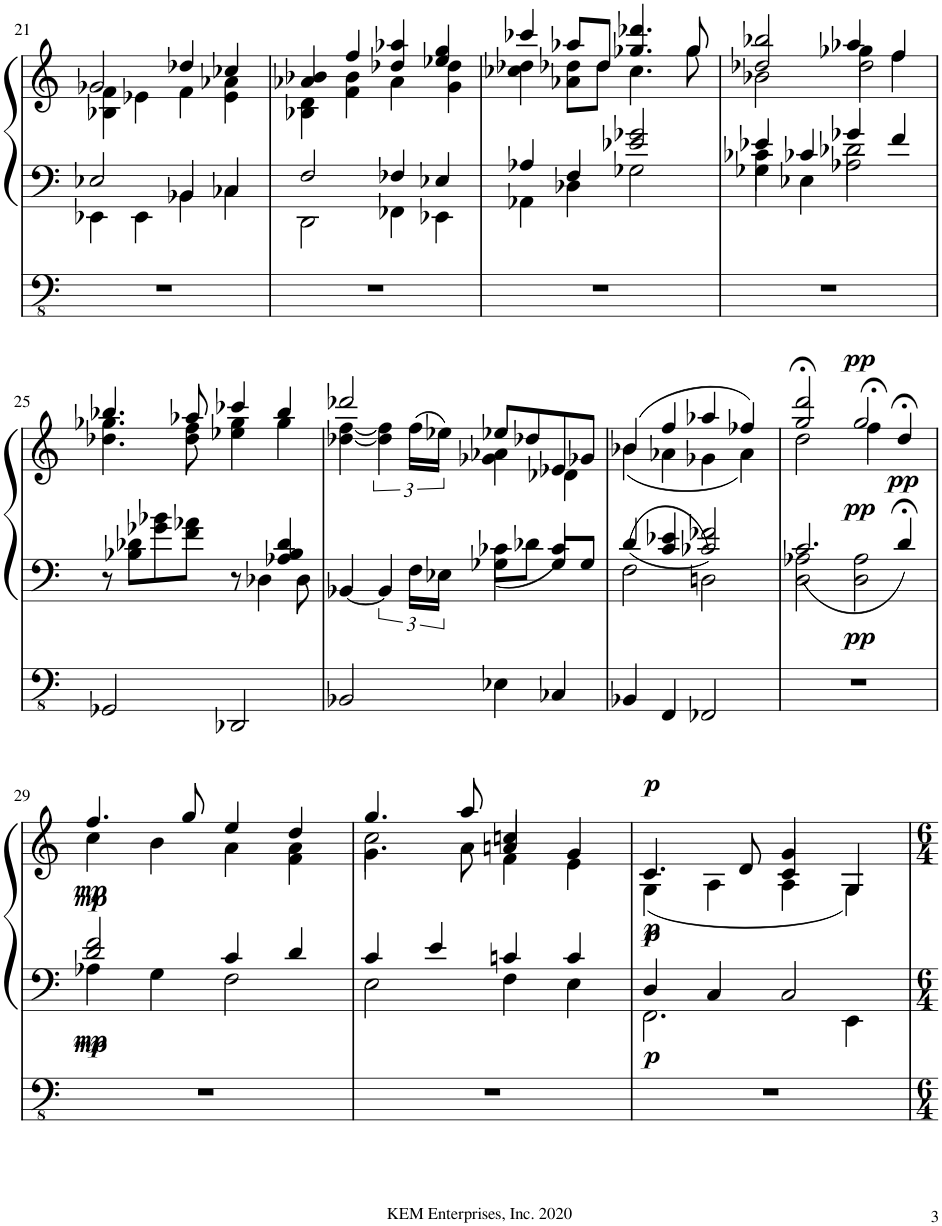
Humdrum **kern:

**kern	**kern	**kern	**dynam
*part1	*part1	*part1	*part1
*staff3	*staff2	*staff1	*staff1/2/3
*I"Pipe Organ	*	*	*
*I'Org.	*	*	*
!!LO:PB:g=z
*clefFv4	*clefF4	*clefG2	*
*k[]	*k[]	*k[]	*
*M4/4	*M4/4	*M4/4	*
=21	=21	=21	=21
*	*^	*^	*
1r	2E-X/	4EE-X\	2g-X/	4B-X\ 4f\	.
.	.	4EE-\	.	4e-X\	.
.	4BB-X/	4BB-\	4dd-X/	4f\	.
.	4C-X/	4C-\	4cc-X/	4e-\ 4a-X\	.
=22	=22	=22	=22	=22	=22
1r	2F/	2DD\	4a-X/ 4b-X/	4B-X\ 4d\	.
.	.	.	4ff/	4f\ 4b-\	.
.	4F-X/	4FF-X\	4dd-X/ 4aa-X/	4a-\	.
.	4E-X/	4EE-X\	4ee-X/ 4gg/	4g\ 4dd-\	.
=23	=23	=23	=23	=23	=23
*	*	*^	*	*	*
1r	4AA-X\	2ryy	4A-X/	4ccc-X/	4cc-X\ 4dd-X\	.
.	4D-X\	.	4F/	8aa-X/L	8a-X\ 8dd-X\L	.
.	.	.	.	8dd-/J	8dd-\J	.
.	2e-X/ 2g-X/	2G-X\	2ryy	4.gg-X/ 4.ddd-X/	4.cc-\	.
.	.	.	.	8gg-/	8gg-\	.
=24	=24	=24	=24	=24	=24	=24
*	*	*	*	*	*^	*
1r	4e-X/	4c-X\	4G-X\	2dd-X/ 2bb-X/	2b-X\	2ryy	.
.	4c-X/	4ryy	4E-X\	.	.	.	.
.	2d-X\	4g-X/	2A-X\	4aa-X/	4gg-X\	2dd-\	.
.	.	4f/	.	4ff/	4ff\	.	.
*	*	*v	*v	*	*	*	*
*	*	*	*	*v	*v	*
!!LO:LB:g=z
=25	=25	=25	=25	=25	=25
2GGG-X/	8r	2.ryy	4.bb-X/	4.dd-X\ 4.gg-X\	.
.	8B-X\ 8d-X\L	.	.	.	.
.	8g-X\ 8b-X\	.	.	.	.
.	8f\ 8a-X\J	.	8aa-X/	8dd-\ 8ff\	.
2DDD-X/	8r	.	4ccc-X/	4ee-X\ 4gg-\	.
.	4D-X\	.	.	.	.
.	.	4A-X/ 4B-/ 4d-/	4bb-/	4gg-\	.
.	8D-\	.	.	.	.
=26	=26	=26	=26	=26	=26
*	*	*	*	*^	*
2BBB-X/	[4BB-X/	2ryy	2ddd-X/	[4dd-X\ [4ff\	2ryy	.
.	6BB-/]	.	.	6dd-\] 6ff\]	.	.
.	24F\LL	.	.	(>24ff\LL	.	.
.	24E-X\JJ	.	.	24ee-X\JJ)	.	.
4EE-X\	4G-X\	8c-X\L	8ee-X/L	4ryy	4g-X\ 4a-X\	.
.	.	8d-X\J	8dd-X/	.	.	.
4CC-X/	8G-/L	4c-/	8e-X/	4d-X\	4ryy	.
.	8G-/J	.	8g-X/J	.	.	.
*	*	*	*	*v	*v	*
=27	=27	=27	=27	=27	=27
4BBB-X/	2F\	4d/	(4b-X/	(4b-\	.
4FFF/	.	4c/ 4e-X/	4ff/	4a-X\	.
2FFF-X/	2Dn\	2c-X/ 2f-X/	4aa-X/	4g-X\	.
.	.	.	4ff-X/)	4a-\)	.
=28	=28	=28	=28	=28	=28
*	*	*	*	*^	*
1r	2D\ 2A-X\	2.c/	2gg/;< 2ddd/;<	2dd\	2ryy	.
!	!	!	!	!	!	!LO:DY:b=2
!	!	!	!	!	!	!LO:DY:n=1:b
!	!	!	!	!	!	!LO:DY:n=2:a
.	2D\ 2A-\	.	2gg/	2ryy	4ff;<\	pp pp pp
!	!	!	!	!	!	!LO:DY:n=3:a=2
.	.	4d;</	.	.	4dd;</	pp
!!LO:LB:g=z
=29	=29	=29	=29	=29	=29	=29
!	!	!	!	!	!	!LO:DY:b=2
!	!	!	!	!	!	!LO:DY:n=1:b=2
!	!	!	!	!	!	!LO:DY:n=2:b
!	!	!	!	!	!	!LO:DY:n=3:b
*	*	*	*	*v	*v	*
1r	2d/ 2f/	4A-X\	4.ff/	4cc\	mp mp mp mp
.	.	4G\	.	4b\	.
.	.	.	8gg/	.	.
.	4c/	2F\	4ee/	4a\	.
.	4d/	.	4dd/	4f\ 4a\	.
=30	=30	=30	=30	=30	=30
*	*	*	*	*^	*
1r	4c/	2E\	4.gg/	2cc\	4.g\	.
.	4e/	.	.	.	.	.
.	.	.	8aa/	.	8a\	.
.	4cn/	4F\	4an/	4f\	4ccn/	.
.	4c/	4E\	4g/	4e\	4ryy	.
=31	=31	=31	=31	=31	=31	=31
!	!	!	!	!	!	!LO:DY:b=2
!	!	!	!	!	!	!LO:DY:n=1:b
!	!	!	!	!	!	!LO:DY:n=2:b
!	!	!	!	!	!	!LO:DY:n=3:a
1r	4D/	2.FF\	4.c/	(4G\	2ryy	p p p p
.	4C/	.	.	4A\	.	.
.	.	.	8d/	.	.	.
.	2C/	.	4c/	4A\	4g/	.
.	.	4EE\	4G/	4G\)	4ryy	.
*	*v	*v	*	*	*	*
*	*	*v	*v	*v	*
=	=	=	=
*-	*-	*-	*-
